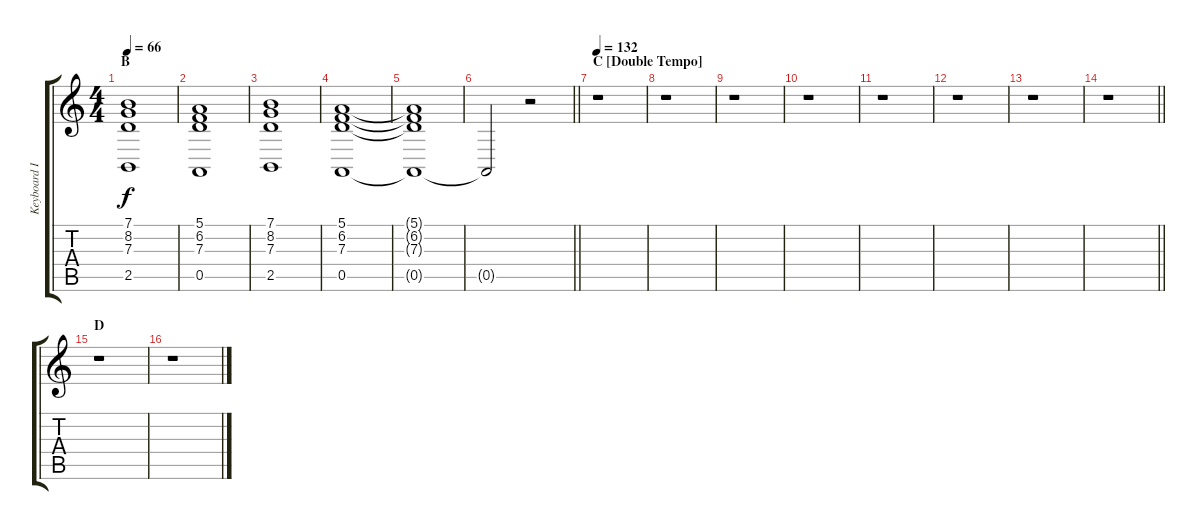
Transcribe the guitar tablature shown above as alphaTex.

\track ("Keyboard III" "Keyboard I") {instrument pad3polysynth}
\staff {score tabs}
\tuning (E4 B3 G3 D3 A2 E2) {hide}
\ts (4 4)
\section ("" "B")
\tempo 66
\clef g2
\ks c
(7.1 8.2 7.3 2.5).1{dy f} |
(5.1 6.2 7.3 0.5).1 |
(7.1 8.2 7.3 2.5).1 |
(5.1 6.2 7.3 0.5).1 |
(5.1{t} 6.2{t} 7.3{t} 0.5{t}).1 |
\barLineRight lightlight
0.5{t}.2 r.2 |
\section ("" "C [Double Tempo]")
\tempo 132
r.1 |
r.1 |
r.1 |
r.1 |
r.1 |
r.1 |
r.1 |
\barLineRight lightlight
r.1 |
\section ("" "D")
r.1 |
r.1
